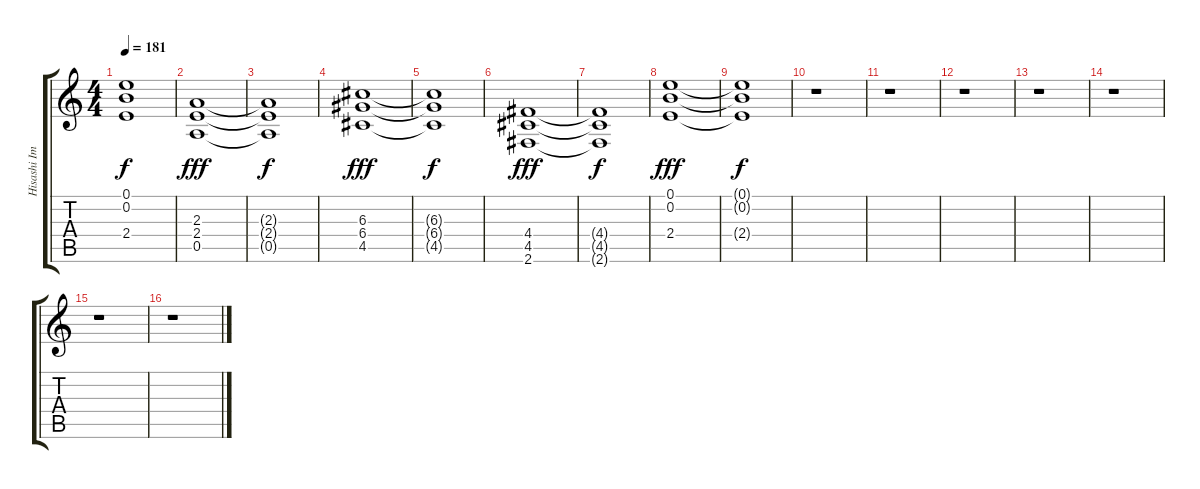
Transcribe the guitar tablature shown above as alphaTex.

\track ("Hisashi Imai" "Hisashi Im") {instrument distortionguitar}
\staff {score tabs}
\tuning (E4 B3 G3 D3 A2 E2) {hide}
\ts (4 4)
\tempo 181
\clef g2
\ks c
(0.1{t} 0.2{t} 2.4{t}).1{dy f} |
(2.3 2.4 0.5).1{dy fff} |
(2.3{t} 2.4{t} 0.5{t}).1{dy f} |
(6.3 6.4 4.5).1{dy fff} |
(6.3{t} 6.4{t} 4.5{t}).1{dy f} |
(4.4 4.5 2.6).1{dy fff} |
(4.4{t} 4.5{t} 2.6{t}).1{dy f} |
(0.1 0.2 2.4).1{dy fff} |
(0.1{t} 0.2{t} 2.4{t}).1{dy f} |
r.1 |
r.1 |
r.1 |
r.1 |
r.1 |
r.1 |
r.1
